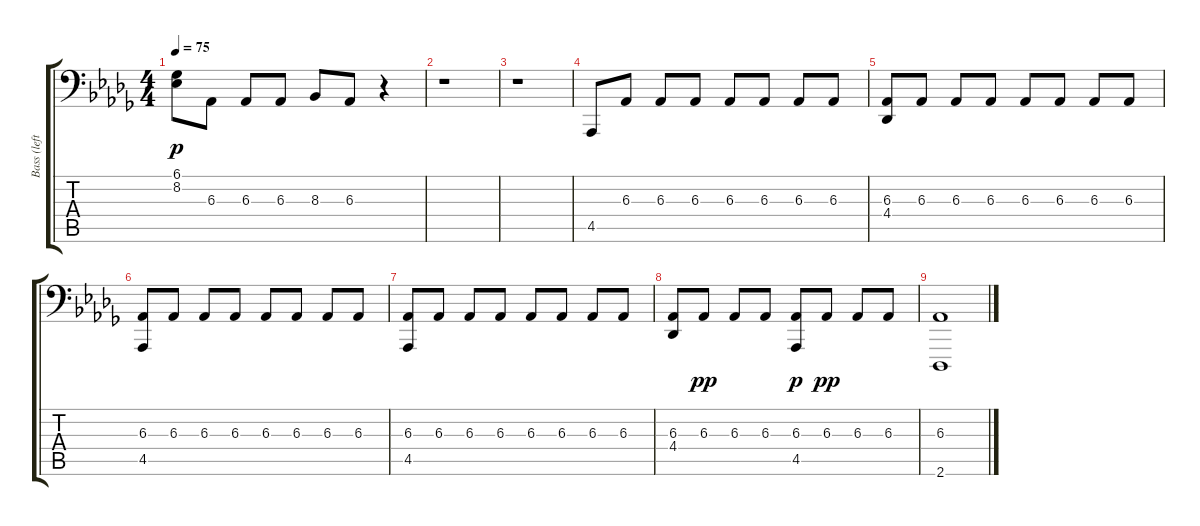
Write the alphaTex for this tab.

\track ("Bass (left hand)" "Bass (left") {instrument brightacousticpiano}
\staff {score tabs}
\tuning (C3 G2 D2 A1 E1 B0) {hide}
\ts (4 4)
\tempo 75
\clef f4
\ks db
(6.1 8.2).8{dy p} 6.3.8 6.3.8 6.3.8 8.3.8 6.3.8 r.4 |
r.1 |
r.1 |
4.5.8 6.3.8 6.3.8 6.3.8 6.3.8 6.3.8 6.3.8 6.3.8 |
(6.3 4.4).8 6.3.8 6.3.8 6.3.8 6.3.8 6.3.8 6.3.8 6.3.8 |
(6.3 4.5).8 6.3.8 6.3.8 6.3.8 6.3.8 6.3.8 6.3.8 6.3.8 |
(6.3 4.5).8 6.3.8 6.3.8 6.3.8 6.3.8 6.3.8 6.3.8 6.3.8 |
(6.3 4.4).8 6.3.8{dy pp} 6.3.8 6.3.8 (6.3 4.5).8{dy p} 6.3.8{dy pp} 6.3.8 6.3.8 |
(6.3 2.6).1
